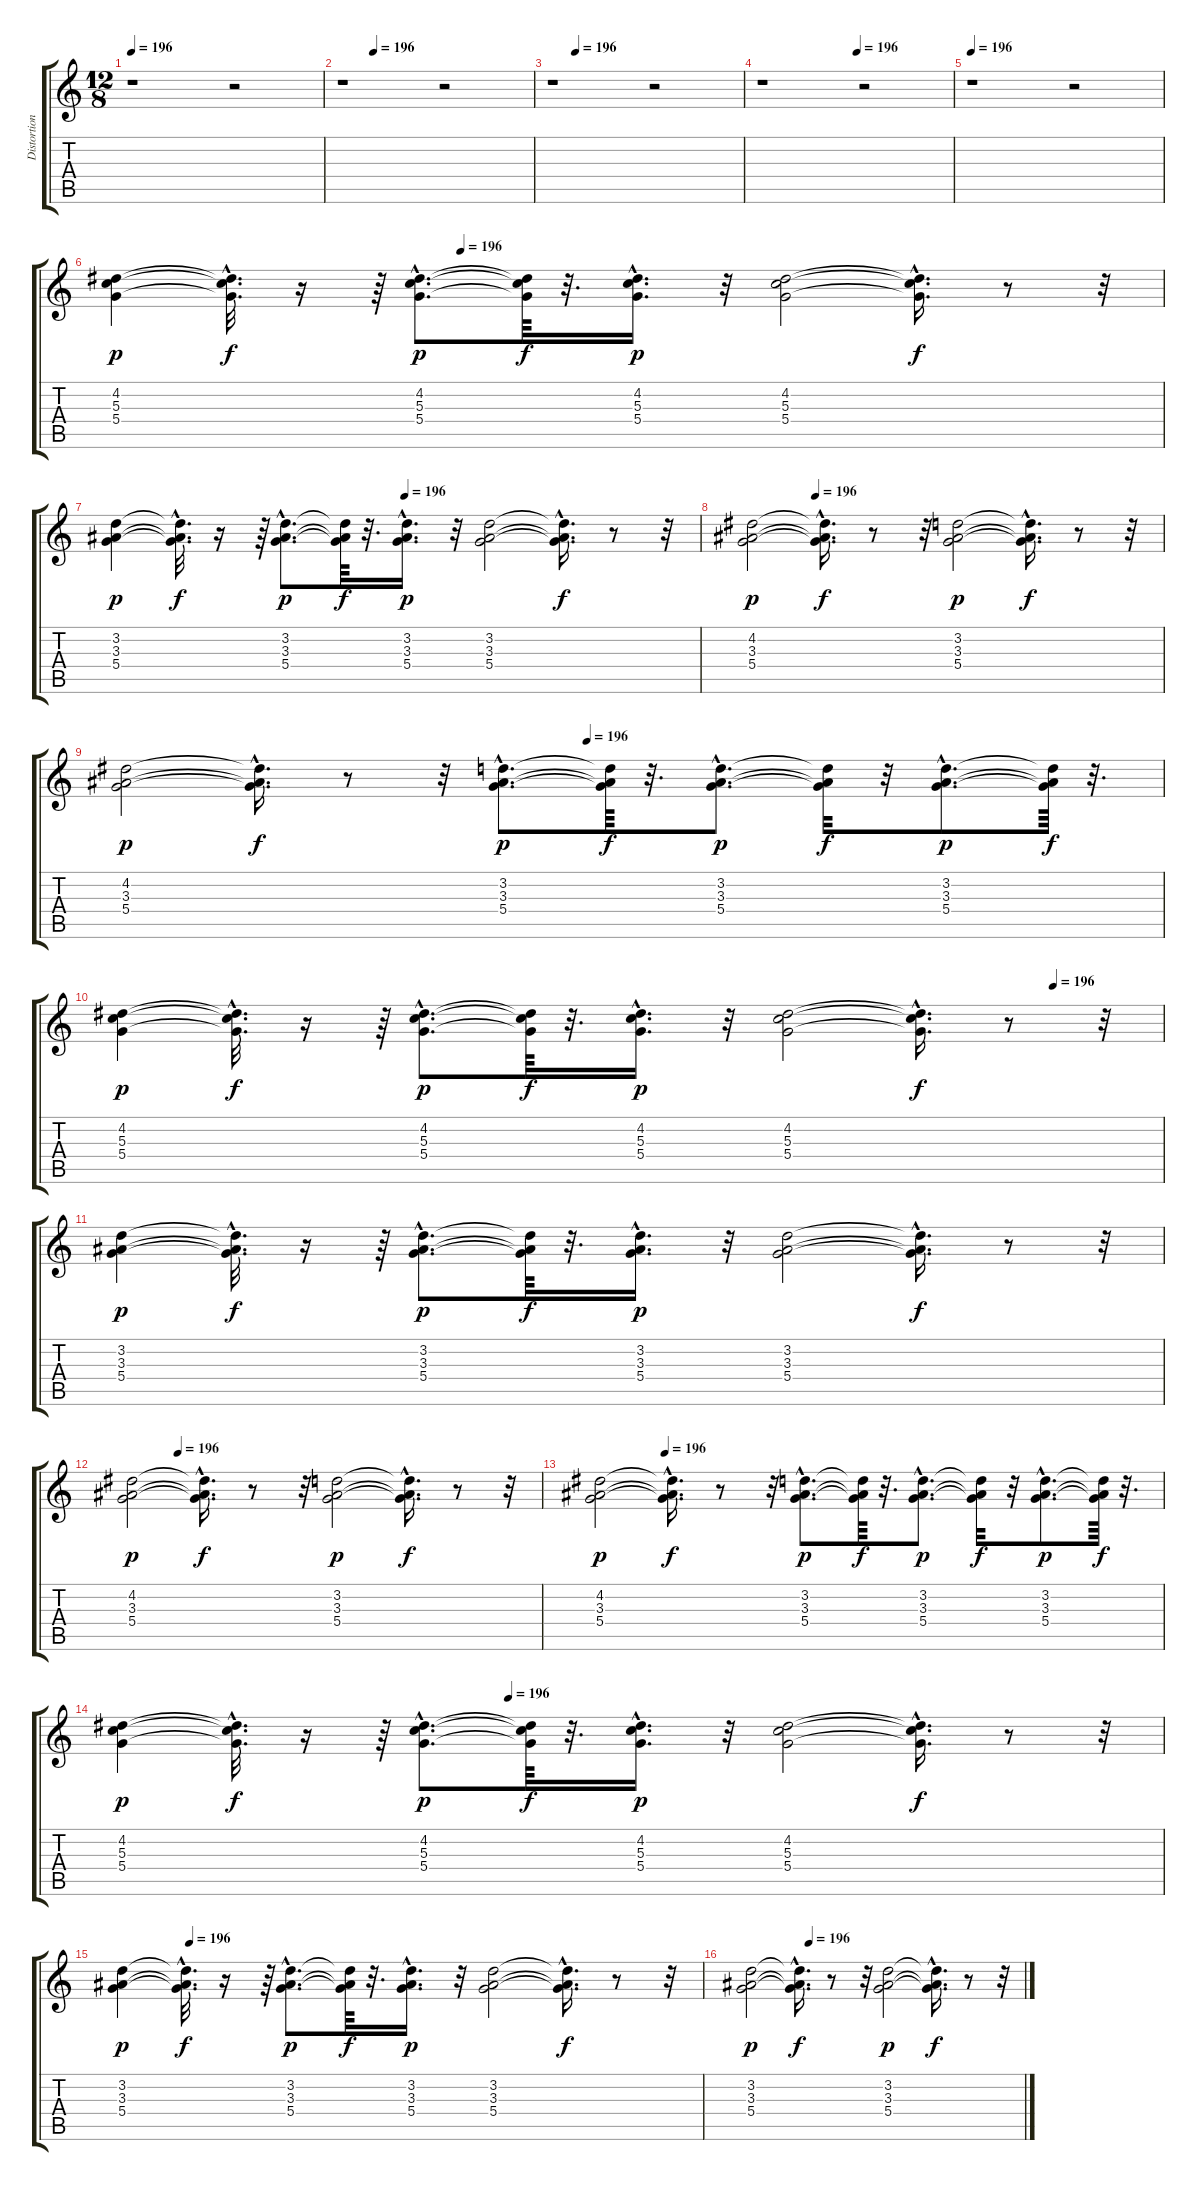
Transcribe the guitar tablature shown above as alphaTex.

\track ("Distortion" "Distortion") {instrument distortionguitar}
\staff {score tabs}
\tuning (E4 B3 G3 D3 A2 E2) {hide}
\ts (12 8)
\tempo 196
\clef g2
\ks c
r.1{dy f} r.2 |
\tempo (196 0.16666666666666666)
r.1 r.2 |
\tempo (196 0.125)
r.1 r.2 |
\tempo (196 0.5)
r.1 r.2 |
\tempo 196
r.1 r.2 |
\tempo (196 0.3333333333333333)
(4.2 5.3 5.4).4{dy p} (4.2{hac t} 5.3{hac t} 5.4{hac t}).32{d dy f} r.16 r.64 (4.2{hac} 5.3{hac} 5.4{hac}).8{d dy p} (4.2{t} 5.3{t} 5.4{t}).64{dy f} r.32{d} (4.2{hac} 5.3{hac} 5.4{hac}).16{d dy p} r.32 (4.2 5.3 5.4).2 (4.2{hac t} 5.3{hac t} 5.4{hac t}).16{d dy f} r.8 r.32 |
\tempo (196 0.5)
(3.2 3.3 5.4).4{dy p} (3.2{hac t} 3.3{hac t} 5.4{hac t}).32{d dy f} r.16 r.64 (3.2{hac} 3.3{hac} 5.4{hac}).8{d dy p} (3.2{t} 3.3{t} 5.4{t}).64{dy f} r.32{d} (3.2{hac} 3.3{hac} 5.4{hac}).16{d dy p} r.32 (3.2 3.3 5.4).2 (3.2{hac t} 3.3{hac t} 5.4{hac t}).16{d dy f} r.8 r.32 |
\tempo (196 0.16666666666666666)
(4.2 3.3 5.4).2{dy p} (4.2{hac t} 3.3{hac t} 5.4{hac t}).16{d dy f} r.8 r.32 (3.2 3.3 5.4).2{dy p} (3.2{hac t} 3.3{hac t} 5.4{hac t}).16{d dy f} r.8 r.32 |
\tempo (196 0.4479166666666667)
(4.2 3.3 5.4).2{dy p} (4.2{hac t} 3.3{hac t} 5.4{hac t}).16{d dy f} r.8 r.32 (3.2{hac} 3.3{hac} 5.4{hac}).8{d dy p} (3.2{t} 3.3{t} 5.4{t}).64{dy f} r.32{d} (3.2{hac} 3.3{hac} 5.4{hac}).8{d dy p} (3.2{t} 3.3{t} 5.4{t}).32{dy f} r.32 (3.2{hac} 3.3{hac} 5.4{hac}).8{d dy p} (3.2{t} 3.3{t} 5.4{t}).64{dy f} r.32{d} |
\tempo (196 0.8958333333333334)
(4.2 5.3 5.4).4{dy p} (4.2{hac t} 5.3{hac t} 5.4{hac t}).32{d dy f} r.16 r.64 (4.2{hac} 5.3{hac} 5.4{hac}).8{d dy p} (4.2{t} 5.3{t} 5.4{t}).64{dy f} r.32{d} (4.2{hac} 5.3{hac} 5.4{hac}).16{d dy p} r.32 (4.2 5.3 5.4).2 (4.2{hac t} 5.3{hac t} 5.4{hac t}).16{d dy f} r.8 r.32 |
(3.2 3.3 5.4).4{dy p} (3.2{hac t} 3.3{hac t} 5.4{hac t}).32{d dy f} r.16 r.64 (3.2{hac} 3.3{hac} 5.4{hac}).8{d dy p} (3.2{t} 3.3{t} 5.4{t}).64{dy f} r.32{d} (3.2{hac} 3.3{hac} 5.4{hac}).16{d dy p} r.32 (3.2 3.3 5.4).2 (3.2{hac t} 3.3{hac t} 5.4{hac t}).16{d dy f} r.8 r.32 |
\tempo (196 0.125)
(4.2 3.3 5.4).2{dy p} (4.2{hac t} 3.3{hac t} 5.4{hac t}).16{d dy f} r.8 r.32 (3.2 3.3 5.4).2{dy p} (3.2{hac t} 3.3{hac t} 5.4{hac t}).16{d dy f} r.8 r.32 |
\tempo (196 0.125)
(4.2 3.3 5.4).2{dy p} (4.2{hac t} 3.3{hac t} 5.4{hac t}).16{d dy f} r.8 r.32 (3.2{hac} 3.3{hac} 5.4{hac}).8{d dy p} (3.2{t} 3.3{t} 5.4{t}).64{dy f} r.32{d} (3.2{hac} 3.3{hac} 5.4{hac}).8{d dy p} (3.2{t} 3.3{t} 5.4{t}).32{dy f} r.32 (3.2{hac} 3.3{hac} 5.4{hac}).8{d dy p} (3.2{t} 3.3{t} 5.4{t}).64{dy f} r.32{d} |
\tempo (196 0.375)
(4.2 5.3 5.4).4{dy p} (4.2{hac t} 5.3{hac t} 5.4{hac t}).32{d dy f} r.16 r.64 (4.2{hac} 5.3{hac} 5.4{hac}).8{d dy p} (4.2{t} 5.3{t} 5.4{t}).64{dy f} r.32{d} (4.2{hac} 5.3{hac} 5.4{hac}).16{d dy p} r.32 (4.2 5.3 5.4).2 (4.2{hac t} 5.3{hac t} 5.4{hac t}).16{d dy f} r.8 r.32 |
\tempo (196 0.125)
(3.2 3.3 5.4).4{dy p} (3.2{hac t} 3.3{hac t} 5.4{hac t}).32{d dy f} r.16 r.64 (3.2{hac} 3.3{hac} 5.4{hac}).8{d dy p} (3.2{t} 3.3{t} 5.4{t}).64{dy f} r.32{d} (3.2{hac} 3.3{hac} 5.4{hac}).16{d dy p} r.32 (3.2 3.3 5.4).2 (3.2{hac t} 3.3{hac t} 5.4{hac t}).16{d dy f} r.8 r.32 |
\tempo (196 0.22916666666666666)
(3.2 3.3 5.4).2{dy p} (3.2{hac t} 3.3{hac t} 5.4{hac t}).16{d dy f} r.8 r.32 (3.2 3.3 5.4).2{dy p} (3.2{hac t} 3.3{hac t} 5.4{hac t}).16{d dy f} r.8 r.32
